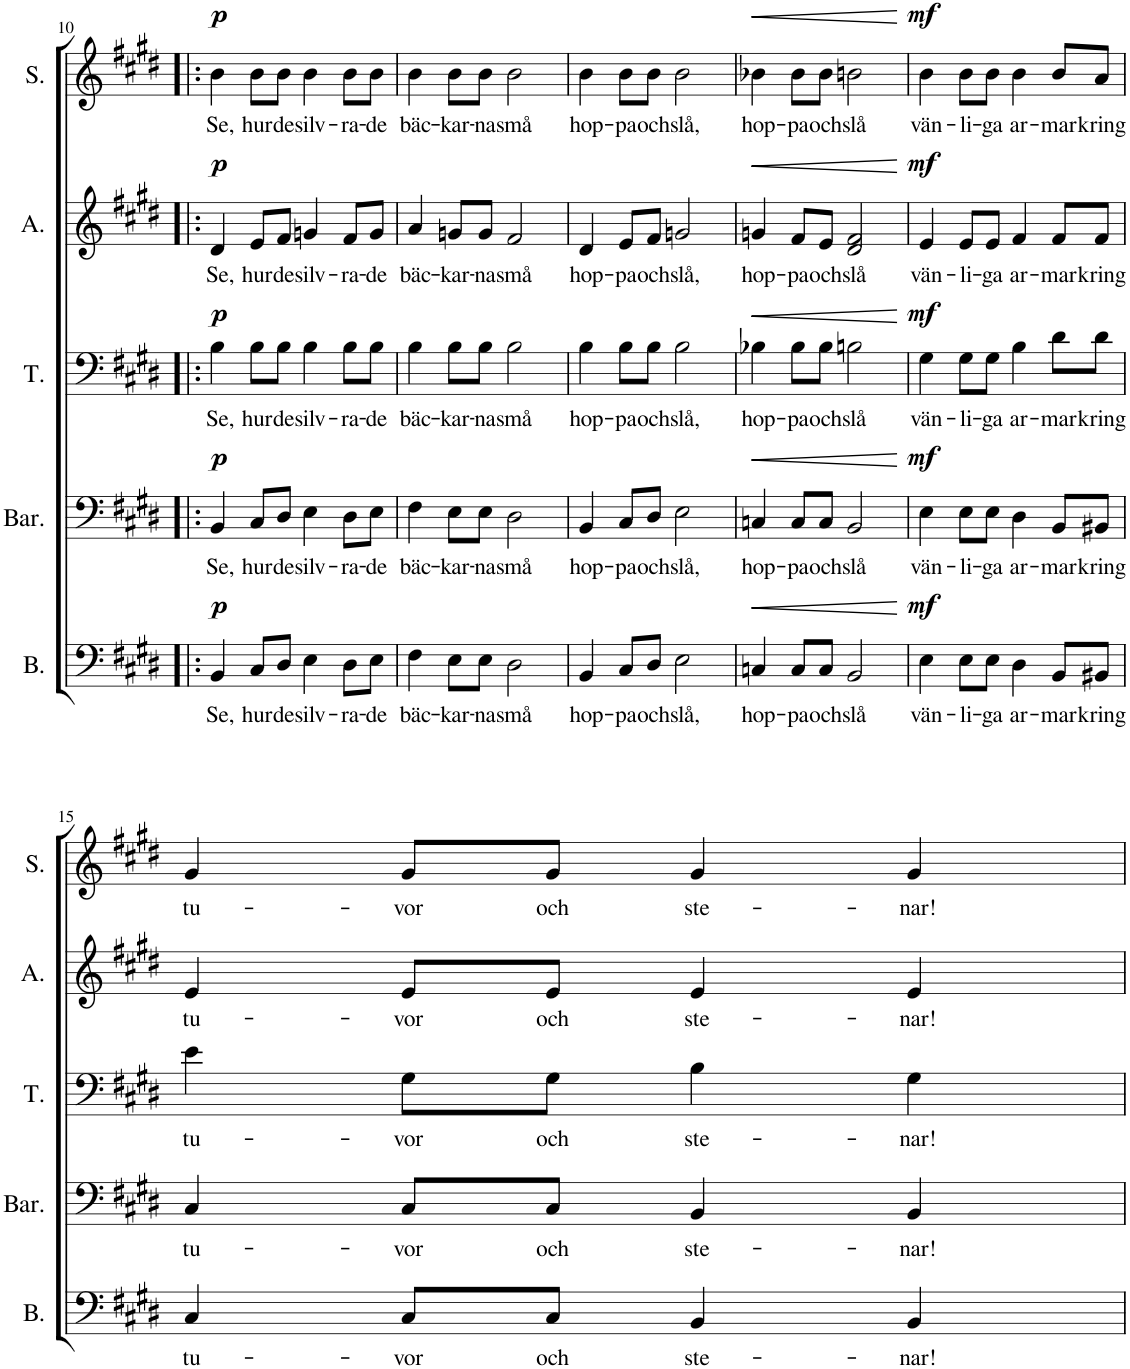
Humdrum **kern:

**kern	**text	**dynam	**kern	**text	**dynam	**kern	**text	**dynam	**kern	**text	**dynam	**kern	**text	**dynam
*part5	*part5	*part5	*part4	*part4	*part4	*part3	*part3	*part3	*part2	*part2	*part2	*part1	*part1	*part1
*staff5	*staff5	*staff5	*staff4	*staff4	*staff4	*staff3	*staff3	*staff3	*staff2	*staff2	*staff2	*staff1	*staff1	*staff1
*I"Bass	*	*	*I"Baritone	*	*	*I"Tenor	*	*	*I"Alto	*	*	*I"Soprano	*	*
*I'B.	*	*	*I'Bar.	*	*	*I'T.	*	*	*I'A.	*	*	*I'S.	*	*
!!LO:PB:g=z
*clefF4	*	*	*clefF4	*	*	*clefF4	*	*	*clefG2	*	*	*clefG2	*	*
*k[f#c#g#d#]	*	*	*k[f#c#g#d#]	*	*	*k[f#c#g#d#]	*	*	*k[f#c#g#d#]	*	*	*k[f#c#g#d#]	*	*
*M4/4	*	*	*M4/4	*	*	*M4/4	*	*	*M4/4	*	*	*M4/4	*	*
*met(c)	*	*	*met(c)	*	*	*met(c)	*	*	*met(c)	*	*	*met(c)	*	*
=10!|:	=10!|:	=10!|:	=10!|:	=10!|:	=10!|:	=10!|:	=10!|:	=10!|:	=10!|:	=10!|:	=10!|:	=10!|:	=10!|:	=10!|:
!	!LO:LY:b	!LO:DY:a	!	!LO:LY:b	!LO:DY:a	!	!LO:LY:b	!LO:DY:a	!	!LO:LY:b	!LO:DY:a	!	!LO:LY:b	!LO:DY:a
4BB/	Se,	p	4BB/	Se,	p	4B\	Se,	p	4d#/	Se,	p	4b\	Se,	p
!	!LO:LY:b	!	!	!LO:LY:b	!	!	!LO:LY:b	!	!	!LO:LY:b	!	!	!LO:LY:b	!
8C#/L	hur	.	8C#/L	hur	.	8B\L	hur	.	8e/L	hur	.	8b\L	hur	.
!	!LO:LY:b	!	!	!LO:LY:b	!	!	!LO:LY:b	!	!	!LO:LY:b	!	!	!LO:LY:b	!
8D#/J	de	.	8D#/J	de	.	8B\J	de	.	8f#/J	de	.	8b\J	de	.
!	!LO:LY:b	!	!	!LO:LY:b	!	!	!LO:LY:b	!	!	!LO:LY:b	!	!	!LO:LY:b	!
4E\	silv-	.	4E\	silv-	.	4B\	silv-	.	4gn/	silv-	.	4b\	silv-	.
!	!LO:LY:b	!	!	!LO:LY:b	!	!	!LO:LY:b	!	!	!LO:LY:b	!	!	!LO:LY:b	!
8D#\L	-ra-	.	8D#\L	-ra-	.	8B\L	-ra-	.	8f#/L	-ra-	.	8b\L	-ra-	.
!	!LO:LY:b	!	!	!LO:LY:b	!	!	!LO:LY:b	!	!	!LO:LY:b	!	!	!LO:LY:b	!
8E\J	-de	.	8E\J	-de	.	8B\J	-de	.	8g/J	-de	.	8b\J	-de	.
=11	=11	=11	=11	=11	=11	=11	=11	=11	=11	=11	=11	=11	=11	=11
!	!LO:LY:b	!	!	!LO:LY:b	!	!	!LO:LY:b	!	!	!LO:LY:b	!	!	!LO:LY:b	!
4F#\	bäc-	.	4F#\	bäc-	.	4B\	bäc-	.	4a/	bäc-	.	4b\	bäc-	.
!	!LO:LY:b	!	!	!LO:LY:b	!	!	!LO:LY:b	!	!	!LO:LY:b	!	!	!LO:LY:b	!
8E\L	-kar-	.	8E\L	-kar-	.	8B\L	-kar-	.	8gn/L	-kar-	.	8b\L	-kar-	.
!	!LO:LY:b	!	!	!LO:LY:b	!	!	!LO:LY:b	!	!	!LO:LY:b	!	!	!LO:LY:b	!
8E\J	-na	.	8E\J	-na	.	8B\J	-na	.	8g/J	-na	.	8b\J	-na	.
!	!LO:LY:b	!	!	!LO:LY:b	!	!	!LO:LY:b	!	!	!LO:LY:b	!	!	!LO:LY:b	!
2D#\	små	.	2D#\	små	.	2B\	små	.	2f#/	små	.	2b\	små	.
=12	=12	=12	=12	=12	=12	=12	=12	=12	=12	=12	=12	=12	=12	=12
!	!LO:LY:b	!	!	!LO:LY:b	!	!	!LO:LY:b	!	!	!LO:LY:b	!	!	!LO:LY:b	!
4BB/	hop-	.	4BB/	hop-	.	4B\	hop-	.	4d#/	hop-	.	4b\	hop-	.
!	!LO:LY:b	!	!	!LO:LY:b	!	!	!LO:LY:b	!	!	!LO:LY:b	!	!	!LO:LY:b	!
8C#/L	-pa	.	8C#/L	-pa	.	8B\L	-pa	.	8e/L	-pa	.	8b\L	-pa	.
!	!LO:LY:b	!	!	!LO:LY:b	!	!	!LO:LY:b	!	!	!LO:LY:b	!	!	!LO:LY:b	!
8D#/J	och	.	8D#/J	och	.	8B\J	och	.	8f#/J	och	.	8b\J	och	.
!	!LO:LY:b	!	!	!LO:LY:b	!	!	!LO:LY:b	!	!	!LO:LY:b	!	!	!LO:LY:b	!
2E\	slå,	.	2E\	slå,	.	2B\	slå,	.	2gn/	slå,	.	2b\	slå,	.
=13	=13	=13	=13	=13	=13	=13	=13	=13	=13	=13	=13	=13	=13	=13
!	!LO:LY:b	!LO:HP:b	!	!LO:LY:b	!LO:HP:b	!	!LO:LY:b	!LO:HP:b	!	!LO:LY:b	!LO:HP:b	!	!LO:LY:b	!LO:HP:b
4Cn/	hop-	<	4Cn/	hop-	<	4B-X\	hop-	<	4gn/	hop-	<	4b-X\	hop-	<
!	!LO:LY:b	!	!	!LO:LY:b	!	!	!LO:LY:b	!	!	!LO:LY:b	!	!	!LO:LY:b	!
8C/L	-pa	.	8C/L	-pa	.	8B-\L	-pa	.	8f#/L	-pa	.	8b-\L	-pa	.
!	!LO:LY:b	!	!	!LO:LY:b	!	!	!LO:LY:b	!	!	!LO:LY:b	!	!	!LO:LY:b	!
8C/J	och	.	8C/J	och	.	8B-\J	och	.	8e/J	och	.	8b-\J	och	.
!	!LO:LY:b	!	!	!LO:LY:b	!	!	!LO:LY:b	!	!	!LO:LY:b	!	!	!LO:LY:b	!
2BB/	slå	.	2BB/	slå	.	2Bn\	slå	.	2d#/ 2f#/	slå	.	2bn\	slå	.
.	.	[	.	.	[	.	.	[	.	.	[	.	.	[
=14	=14	=14	=14	=14	=14	=14	=14	=14	=14	=14	=14	=14	=14	=14
!	!LO:LY:b	!LO:DY:a	!	!LO:LY:b	!LO:DY:a	!	!LO:LY:b	!LO:DY:a	!	!LO:LY:b	!LO:DY:a	!	!LO:LY:b	!LO:DY:a
4E\	vän-	mf	4E\	vän-	mf	4G#\	vän-	mf	4e/	vän-	mf	4b\	vän-	mf
!	!LO:LY:b	!	!	!LO:LY:b	!	!	!LO:LY:b	!	!	!LO:LY:b	!	!	!LO:LY:b	!
8E\L	-li-	.	8E\L	-li-	.	8G#\L	-li-	.	8e/L	-li-	.	8b\L	-li-	.
!	!LO:LY:b	!	!	!LO:LY:b	!	!	!LO:LY:b	!	!	!LO:LY:b	!	!	!LO:LY:b	!
8E\J	-ga	.	8E\J	-ga	.	8G#\J	-ga	.	8e/J	-ga	.	8b\J	-ga	.
!	!LO:LY:b	!	!	!LO:LY:b	!	!	!LO:LY:b	!	!	!LO:LY:b	!	!	!LO:LY:b	!
4D#\	ar-	.	4D#\	ar-	.	4B\	ar-	.	4f#/	ar-	.	4b\	ar-	.
!	!LO:LY:b	!	!	!LO:LY:b	!	!	!LO:LY:b	!	!	!LO:LY:b	!	!	!LO:LY:b	!
8BB/L	-mar	.	8BB/L	-mar	.	8d#\L	-mar	.	8f#/L	-mar	.	8b/L	-mar	.
!	!LO:LY:b	!	!	!LO:LY:b	!	!	!LO:LY:b	!	!	!LO:LY:b	!	!	!LO:LY:b	!
8BB#X/J	kring	.	8BB#X/J	kring	.	8d#\J	kring	.	8f#/J	kring	.	8a/J	kring	.
!!LO:LB:g=z
=15	=15	=15	=15	=15	=15	=15	=15	=15	=15	=15	=15	=15	=15	=15
!	!LO:LY:b	!	!	!LO:LY:b	!	!	!LO:LY:b	!	!	!LO:LY:b	!	!	!LO:LY:b	!
4C#/	tu-	.	4C#/	tu-	.	4e\	tu-	.	4e/	tu-	.	4g#/	tu-	.
!	!LO:LY:b	!	!	!LO:LY:b	!	!	!LO:LY:b	!	!	!LO:LY:b	!	!	!LO:LY:b	!
8C#/L	-vor	.	8C#/L	-vor	.	8G#\L	-vor	.	8e/L	-vor	.	8g#/L	-vor	.
!	!LO:LY:b	!	!	!LO:LY:b	!	!	!LO:LY:b	!	!	!LO:LY:b	!	!	!LO:LY:b	!
8C#/J	och	.	8C#/J	och	.	8G#\J	och	.	8e/J	och	.	8g#/J	och	.
!	!LO:LY:b	!	!	!LO:LY:b	!	!	!LO:LY:b	!	!	!LO:LY:b	!	!	!LO:LY:b	!
4BB/	ste-	.	4BB/	ste-	.	4B\	ste-	.	4e/	ste-	.	4g#/	ste-	.
!	!LO:LY:b	!	!	!LO:LY:b	!	!	!LO:LY:b	!	!	!LO:LY:b	!	!	!LO:LY:b	!
4BB/	-nar!	.	4BB/	-nar!	.	4G#\	-nar!	.	4e/	-nar!	.	4g#/	-nar!	.
=	=	=	=	=	=	=	=	=	=	=	=	=	=	=
*-	*-	*-	*-	*-	*-	*-	*-	*-	*-	*-	*-	*-	*-	*-
